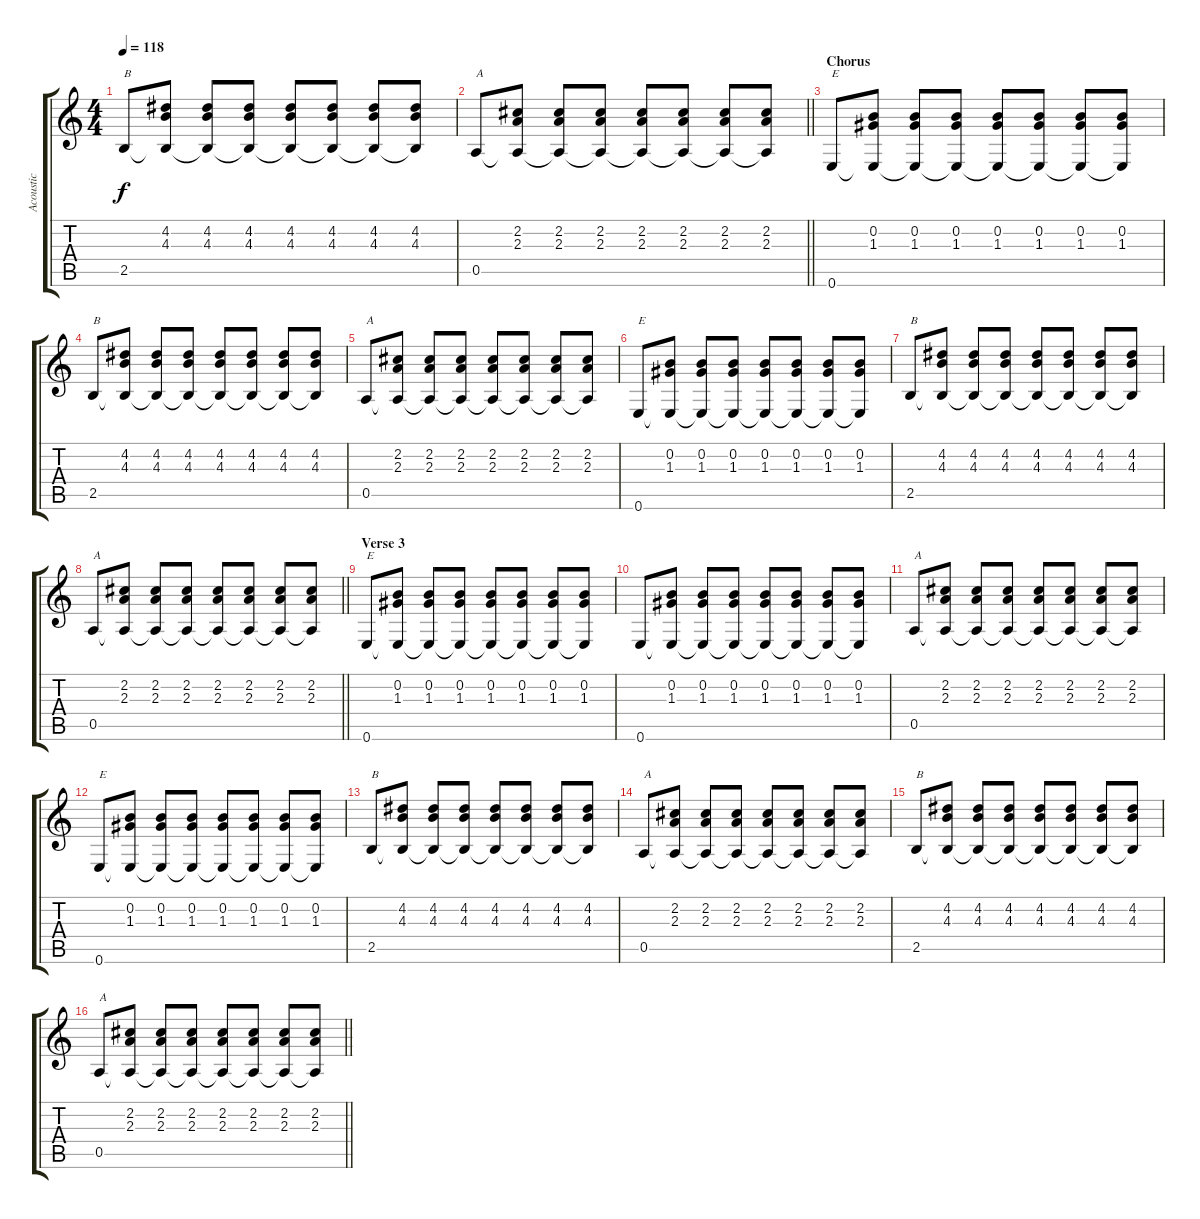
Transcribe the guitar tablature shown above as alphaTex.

\track ("Acoustic" "Acoustic") {instrument acousticguitarsteel}
\staff {score tabs}
\tuning (E4 B3 G3 D3 A2 E2) {hide}
\ts (4 4)
\tempo 118
\clef g2
\ks c
2.5.8{txt "B" dy f} (4.2 4.3 2.5{t}).8 (4.2 4.3 2.5{t}).8 (4.2 4.3 2.5{t}).8 (4.2 4.3 2.5{t}).8 (4.2 4.3 2.5{t}).8 (4.2 4.3 2.5{t}).8 (4.2 4.3 2.5{t}).8 |
\barLineRight lightlight
0.5.8{txt "A"} (2.2 2.3 0.5{t}).8 (2.2 2.3 0.5{t}).8 (2.2 2.3 0.5{t}).8 (2.2 2.3 0.5{t}).8 (2.2 2.3 0.5{t}).8 (2.2 2.3 0.5{t}).8 (2.2 2.3 0.5{t}).8 |
\section ("" "Chorus")
0.6.8{txt "E"} (0.2 1.3 0.6{t}).8 (0.2 1.3 0.6{t}).8 (0.2 1.3 0.6{t}).8 (0.2 1.3 0.6{t}).8 (0.2 1.3 0.6{t}).8 (0.2 1.3 0.6{t}).8 (0.2 1.3 0.6{t}).8 |
2.5.8{txt "B"} (4.2 4.3 2.5{t}).8 (4.2 4.3 2.5{t}).8 (4.2 4.3 2.5{t}).8 (4.2 4.3 2.5{t}).8 (4.2 4.3 2.5{t}).8 (4.2 4.3 2.5{t}).8 (4.2 4.3 2.5{t}).8 |
0.5.8{txt "A"} (2.2 2.3 0.5{t}).8 (2.2 2.3 0.5{t}).8 (2.2 2.3 0.5{t}).8 (2.2 2.3 0.5{t}).8 (2.2 2.3 0.5{t}).8 (2.2 2.3 0.5{t}).8 (2.2 2.3 0.5{t}).8 |
0.6.8{txt "E"} (0.2 1.3 0.6{t}).8 (0.2 1.3 0.6{t}).8 (0.2 1.3 0.6{t}).8 (0.2 1.3 0.6{t}).8 (0.2 1.3 0.6{t}).8 (0.2 1.3 0.6{t}).8 (0.2 1.3 0.6{t}).8 |
2.5.8{txt "B"} (4.2 4.3 2.5{t}).8 (4.2 4.3 2.5{t}).8 (4.2 4.3 2.5{t}).8 (4.2 4.3 2.5{t}).8 (4.2 4.3 2.5{t}).8 (4.2 4.3 2.5{t}).8 (4.2 4.3 2.5{t}).8 |
\barLineRight lightlight
0.5.8{txt "A"} (2.2 2.3 0.5{t}).8 (2.2 2.3 0.5{t}).8 (2.2 2.3 0.5{t}).8 (2.2 2.3 0.5{t}).8 (2.2 2.3 0.5{t}).8 (2.2 2.3 0.5{t}).8 (2.2 2.3 0.5{t}).8 |
\section ("" "Verse 3")
0.6.8{txt "E"} (0.2 1.3 0.6{t}).8 (0.2 1.3 0.6{t}).8 (0.2 1.3 0.6{t}).8 (0.2 1.3 0.6{t}).8 (0.2 1.3 0.6{t}).8 (0.2 1.3 0.6{t}).8 (0.2 1.3 0.6{t}).8 |
0.6.8 (0.2 1.3 0.6{t}).8 (0.2 1.3 0.6{t}).8 (0.2 1.3 0.6{t}).8 (0.2 1.3 0.6{t}).8 (0.2 1.3 0.6{t}).8 (0.2 1.3 0.6{t}).8 (0.2 1.3 0.6{t}).8 |
0.5.8{txt "A"} (2.2 2.3 0.5{t}).8 (2.2 2.3 0.5{t}).8 (2.2 2.3 0.5{t}).8 (2.2 2.3 0.5{t}).8 (2.2 2.3 0.5{t}).8 (2.2 2.3 0.5{t}).8 (2.2 2.3 0.5{t}).8 |
0.6.8{txt "E"} (0.2 1.3 0.6{t}).8 (0.2 1.3 0.6{t}).8 (0.2 1.3 0.6{t}).8 (0.2 1.3 0.6{t}).8 (0.2 1.3 0.6{t}).8 (0.2 1.3 0.6{t}).8 (0.2 1.3 0.6{t}).8 |
2.5.8{txt "B"} (4.2 4.3 2.5{t}).8 (4.2 4.3 2.5{t}).8 (4.2 4.3 2.5{t}).8 (4.2 4.3 2.5{t}).8 (4.2 4.3 2.5{t}).8 (4.2 4.3 2.5{t}).8 (4.2 4.3 2.5{t}).8 |
0.5.8{txt "A"} (2.2 2.3 0.5{t}).8 (2.2 2.3 0.5{t}).8 (2.2 2.3 0.5{t}).8 (2.2 2.3 0.5{t}).8 (2.2 2.3 0.5{t}).8 (2.2 2.3 0.5{t}).8 (2.2 2.3 0.5{t}).8 |
2.5.8{txt "B"} (4.2 4.3 2.5{t}).8 (4.2 4.3 2.5{t}).8 (4.2 4.3 2.5{t}).8 (4.2 4.3 2.5{t}).8 (4.2 4.3 2.5{t}).8 (4.2 4.3 2.5{t}).8 (4.2 4.3 2.5{t}).8 |
\barLineRight lightlight
0.5.8{txt "A"} (2.2 2.3 0.5{t}).8 (2.2 2.3 0.5{t}).8 (2.2 2.3 0.5{t}).8 (2.2 2.3 0.5{t}).8 (2.2 2.3 0.5{t}).8 (2.2 2.3 0.5{t}).8 (2.2 2.3 0.5{t}).8
